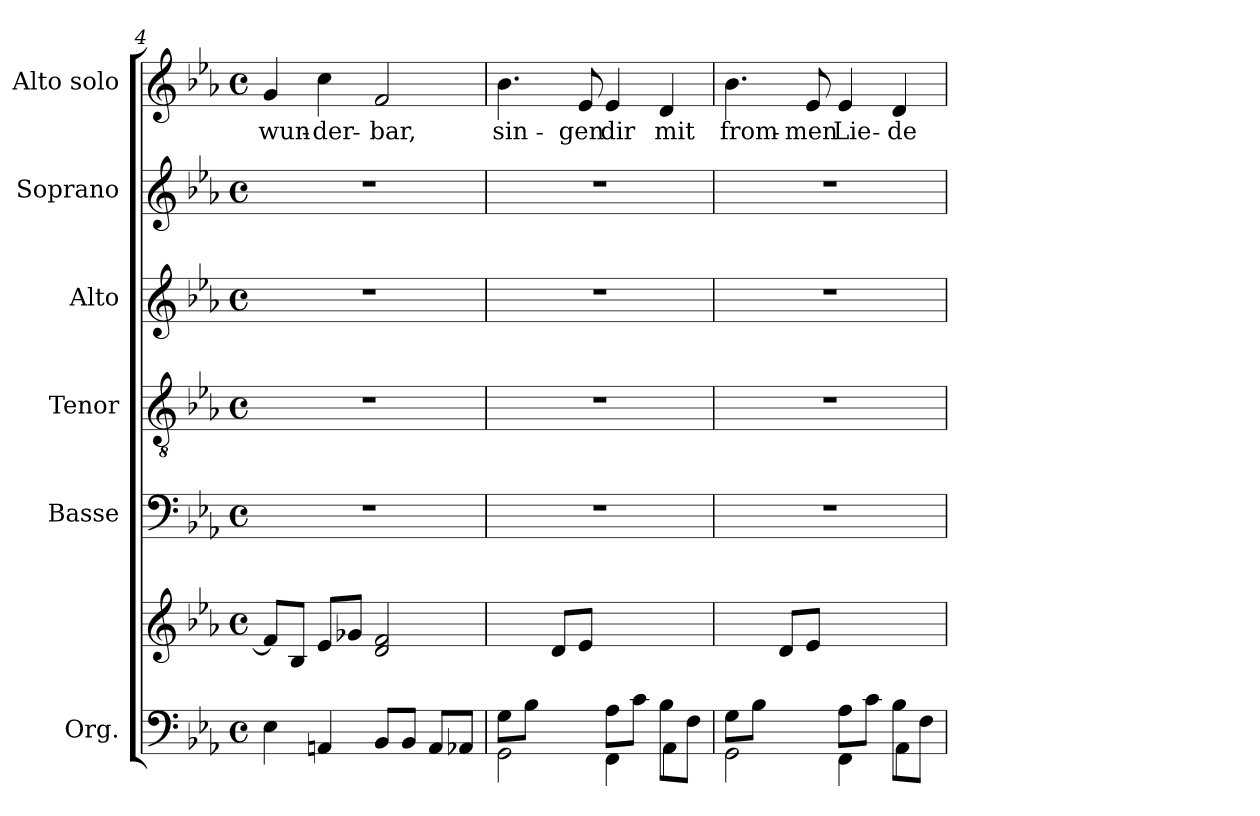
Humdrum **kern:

**kern	**kern	**kern	**kern	**kern	**kern	**kern	**text
*part6	*part6	*part5	*part4	*part3	*part2	*part1	*part1
*staff7	*staff6	*staff5	*staff4	*staff3	*staff2	*staff1	*staff1
*I"Org.	*	*I"Basse	*I"Tenor	*I"Alto	*I"Soprano	*I"Alto solo	*
*	*	*I'B.	*I'T.	*I'A.	*I'S.	*	*
*clefF4	*clefG2	*clefF4	*clefGv2	*clefG2	*clefG2	*clefG2	*
*k[b-e-a-]	*k[b-e-a-]	*k[b-e-a-]	*k[b-e-a-]	*k[b-e-a-]	*k[b-e-a-]	*k[b-e-a-]	*
*M4/4	*M4/4	*M4/4	*M4/4	*M4/4	*M4/4	*M4/4	*
*met(c)	*met(c)	*met(c)	*met(c)	*met(c)	*met(c)	*met(c)	*
=4	=4	=4	=4	=4	=4	=4	=4
!	!	!	!	!	!	!	!LO:LY:b
4E-	8f/L]	1r	1r	1r	1r	4g/	wun-
.	8B-/J	.	.	.	.	.	.
!	!	!	!	!	!	!	!LO:LY:b
4AAn	8e-/L	.	.	.	.	4cc\	-der-
.	8g-X/J	.	.	.	.	.	.
!	!	!	!	!	!	!	!LO:LY:b
8BB-/L	2d 2f	.	.	.	.	2f/	-bar,
8BB-/J	.	.	.	.	.	.	.
8AA/L	.	.	.	.	.	.	.
8AA-X/J	.	.	.	.	.	.	.
=5	=5	=5	=5	=5	=5	=5	=5
*^	*	*	*	*	*	*	*
!	!	!	!	!	!	!	!	!LO:LY:b
8G\L	2GG	4ryy	1r	1r	1r	1r	4.b-\	sin-
8B-\J	.	.	.	.	.	.	.	.
4ryy	.	8d/L	.	.	.	.	.	.
!	!	!	!	!	!	!	!	!LO:LY:b
.	.	8e-/J	.	.	.	.	8e-/	-gen
!	!	!	!	!	!	!	!	!LO:LY:b
8A-\L	4FF	2ryy	.	.	.	.	4e-/	dir
8c\J	.	.	.	.	.	.	.	.
!	!	!	!	!	!	!	!	!LO:LY:b
8B-\L	4AA-	.	.	.	.	.	4d/	mit
8F\J	.	.	.	.	.	.	.	.
!!LO:LB:g=z
=6	=6	=6	=6	=6	=6	=6	=6	=6
!	!	!	!	!	!	!	!	!LO:LY:b
8G\L	2GG	4ryy	1r	1r	1r	1r	4.b-\	from-
8B-\J	.	.	.	.	.	.	.	.
4ryy	.	8d/L	.	.	.	.	.	.
!	!	!	!	!	!	!	!	!LO:LY:b
.	.	8e-/J	.	.	.	.	8e-/	-men
!	!	!	!	!	!	!	!	!LO:LY:b
8A-\L	4FF	2ryy	.	.	.	.	4e-/	Lie-
8c\J	.	.	.	.	.	.	.	.
!	!	!	!	!	!	!	!	!LO:LY:b
8B-\L	4AA-	.	.	.	.	.	4d/	-de
8F\J	.	.	.	.	.	.	.	.
*v	*v	*	*	*	*	*	*	*
=	=	=	=	=	=	=	=
*-	*-	*-	*-	*-	*-	*-	*-
